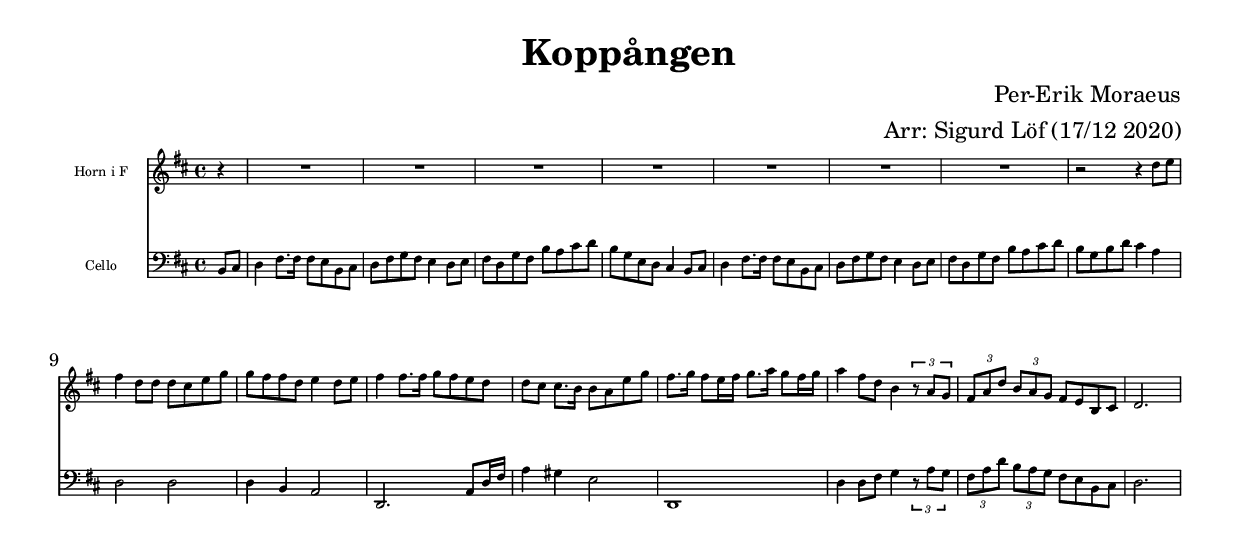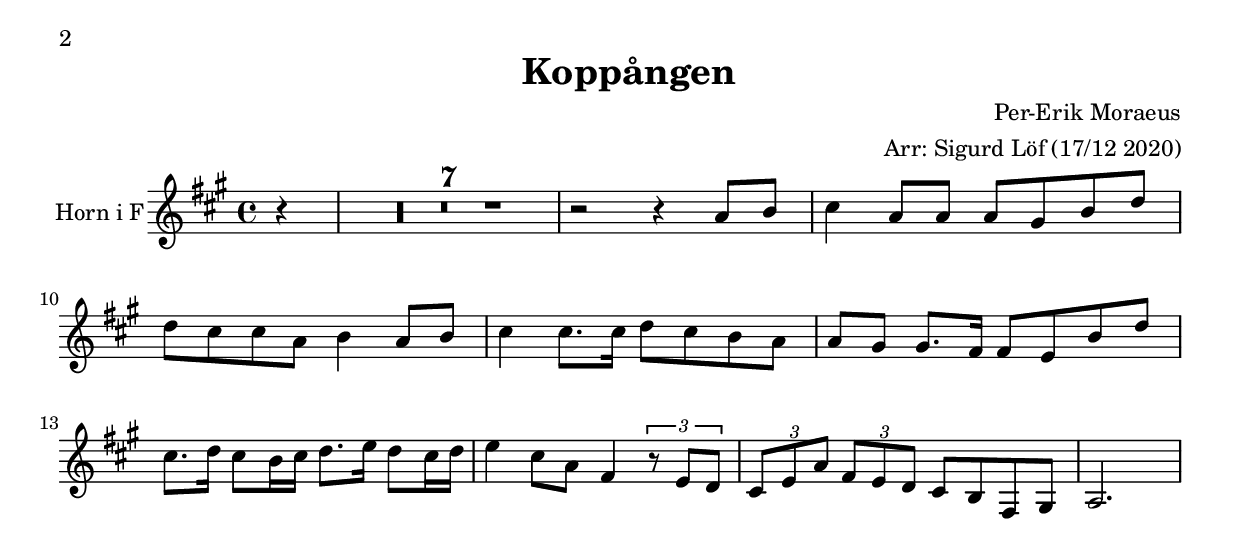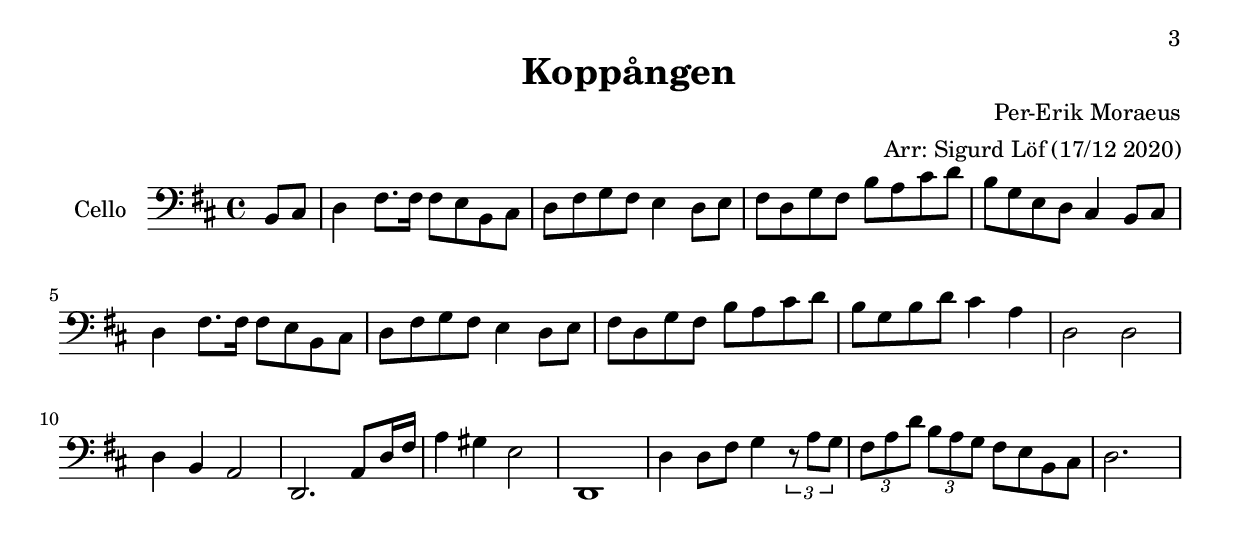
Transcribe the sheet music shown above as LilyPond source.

\version "2.19.54"

% Cello.

Cello =
{
  \set Staff.instrumentName = #"Cello"
  \set Score.markFormatter = #format-mark-box-letters % Letters in boxes.
  \clef bass
  \key d \major
  \time 4/4

  % Intro (bars 1-4).
  \partial 4 b,8 cis8
  | d4 fis8. fis16 fis8 e b, cis
  | d fis g fis e4 d8 e
  | fis d g fis b a cis' d'
  | b g e d cis4 b,8 cis

  | d4 fis8. fis16 fis8 e b, cis
  | d fis g fis e4 d8 e
  | fis8 d g fis b a cis' d'
  | b g b d' cis'4 a4

  | d2 d
  | d4 b, a,2
  | d,2. a,8 d16 fis
  | a4 gis e2

  | d,1
  | d4 d8 fis g4 \times 2/3 {r8 a g}
  | \times 2/3 {fis a d'} \times 2/3 {b a g} fis8 e b, cis
  | d2. s4



}

% Horn.


Horn =
{
  \set Staff.instrumentName = #"Horn i F"
  \set Score.markFormatter = #format-mark-box-letters % Letters in boxes.
  \key d \major
  \time 4/4
  % Beaming.

  % Intro (bars 1-4).
  \partial 4 r4
  | R1*7
  | r2 r4 d''8 e''

  | fis''4 d''8 d'' d'' cis'' e'' g''
  | g'' fis'' fis'' d'' e''4 d''8 e''
  | fis''4 fis''8. fis''16 g''8 fis'' e'' d''
  | d'' cis'' cis''8. b'16 b'8 a' e'' g''

  | fis''8. g''16 fis''8 e''16 fis'' g''8. a''16 g''8 fis''16 g''
  | a''4 fis''8 d'' b'4 \times 2/3 {r8 a' g'}
  | \times 2/3 {fis' a' d''} \times 2/3 {b' a' g'} fis'8 e' b cis'
  | d'2. s4

}


\header
{
  title = \markup{ " " \concat{Kopp \char ##x00e5 ngen} }
  arranger = "Arr: Sigurd Löf (17/12 2020)"
  composer = "Per-Erik Moraeus"
}

hornStaff =
{
  \new Staff
  {
    \Horn
  }
}

hornStaffSmall =
{
  \new Staff \with {
    \magnifyStaff #3/5 %#5/7
  }
  {
    \set Staff.midiInstrument = #"french horn"
    \Horn
  }
}

celloStaff =
{
  \new Staff
  {
    \Cello
  }
}

celloStaffSmall =
{
  \new Staff \with {
    \magnifyStaff #3/5 %#5/7
  }
  {
    \set Staff.midiInstrument = #"cello"
    \Cello
  }
}



fullScore =
{
<<
  \hornStaffSmall
  \celloStaffSmall
>>
}



 % -------------------------- Scores.

% Main score.
\bookpart {
\score {
  \fullScore
  \layout {}
}
}

% Horn only (transposed).
\bookpart {
\score {
  <<
    \compressFullBarRests
    \transpose f c
    \hornStaff
  >>
  \layout {}
}
}

% Cello only.
\bookpart {
\score {
  <<
    \compressFullBarRests
    \celloStaff
  >>
  \layout {}
}
}

% MIDI.
\score {
  \unfoldRepeats { \fullScore }
  \midi {
    \context {
      \Score
      tempoWholesPerMinute = #(ly:make-moment 60 4)
    }
  }
}
